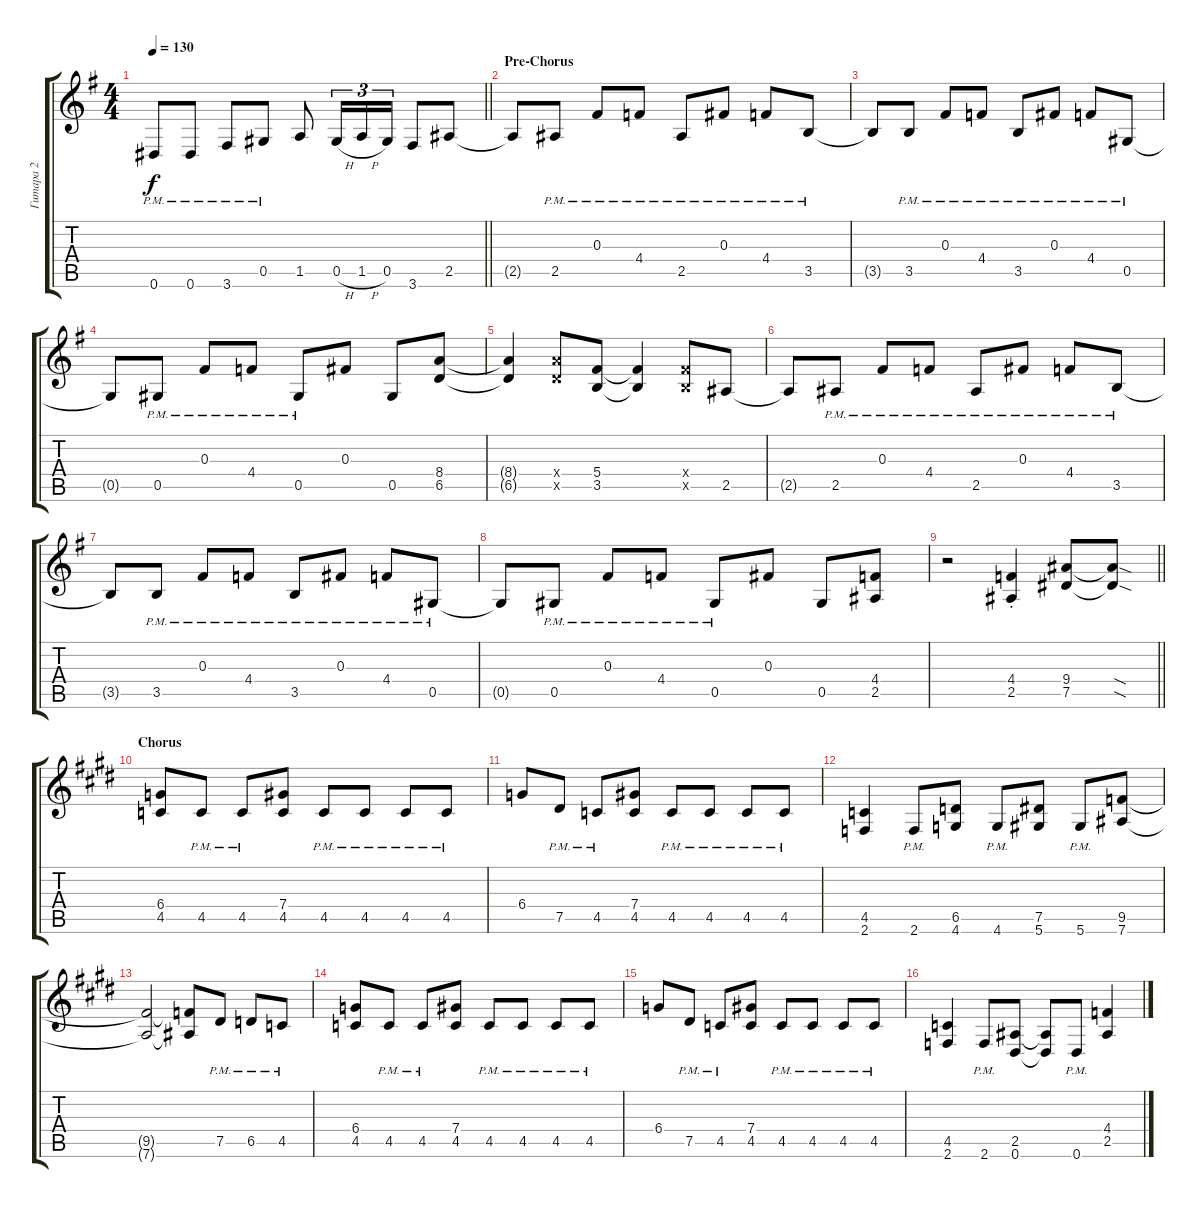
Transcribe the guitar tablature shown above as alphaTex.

\track ("Гитара 2" "Гитара 2") {instrument distortionguitar}
\staff {score tabs}
\tuning (Eb4 Bb3 Gb3 Db3 Ab2 Eb2) {hide}
\ts (4 4)
\tempo 130
\clef g2
\barLineRight lightlight
\ks eminor
0.6{pm}.8{dy f} 0.6{pm}.8 3.6{pm}.8 0.5{pm}.8 1.5.8 0.5{h}.16{tu (3 2)} 1.5{h}.16{tu (3 2)} 0.5.16{tu (3 2)} 3.6.8 2.5.8 |
\section ("" "Pre-Chorus")
2.5{t}.8 2.5{pm}.8 0.3{pm}.8 4.4{pm}.8 2.5{pm}.8 0.3{pm}.8 4.4{pm}.8 3.5{pm}.8 |
3.5{t}.8 3.5{pm}.8 0.3{pm}.8 4.4{pm}.8 3.5{pm}.8 0.3{pm}.8 4.4{pm}.8 0.5{pm}.8 |
0.5{t}.8 0.5{pm}.8 0.3{pm}.8 4.4{pm}.8 0.5{pm}.8 0.3.8 0.5.8 (8.4 6.5).8 |
(8.4{t} 6.5{t}).4 (8.4{x} 6.5{x}).8 (5.4 3.5).8 (5.4{t} 3.5{t}).4 (5.4{x} 3.5{x}).8 2.5.8 |
2.5{t}.8 2.5{pm}.8 0.3{pm}.8 4.4{pm}.8 2.5{pm}.8 0.3{pm}.8 4.4{pm}.8 3.5{pm}.8 |
3.5{t}.8 3.5{pm}.8 0.3{pm}.8 4.4{pm}.8 3.5{pm}.8 0.3{pm}.8 4.4{pm}.8 0.5{pm}.8 |
0.5{t}.8 0.5{pm}.8 0.3{pm}.8 4.4{pm}.8 0.5{pm}.8 0.3.8 0.5.8 (4.4 2.5).8 |
\barLineRight lightlight
r.2 (4.4{st} 2.5{st}).4 (9.4 7.5).8 (9.4{sod t} 7.5{sod t}).8 |
\section ("" "Chorus")
\ks c#minor
(6.4 4.5).8 4.5{pm}.8 4.5{pm}.8 (7.4 4.5).8 4.5{pm}.8 4.5{pm}.8 4.5{pm}.8 4.5{pm}.8 |
6.4.8 7.5{pm}.8 4.5{pm}.8 (7.4 4.5).8 4.5{pm}.8 4.5{pm}.8 4.5{pm}.8 4.5{pm}.8 |
(4.5 2.6).4 2.6{pm}.8 (6.5 4.6).8 4.6{pm}.8 (7.5 5.6).8 5.6{pm}.8 (9.5 7.6).8 |
(9.5{t} 7.6{t}).2 (9.5{t} 7.6{t}).8 7.5{pm}.8 6.5{pm}.8 4.5{pm}.8 |
(6.4 4.5).8 4.5{pm}.8 4.5{pm}.8 (7.4 4.5).8 4.5{pm}.8 4.5{pm}.8 4.5{pm}.8 4.5{pm}.8 |
6.4.8 7.5{pm}.8 4.5{pm}.8 (7.4 4.5).8 4.5{pm}.8 4.5{pm}.8 4.5{pm}.8 4.5{pm}.8 |
(4.5 2.6).4 2.6{pm}.8 (2.5 0.6).8 (2.5{t} 0.6{t}).8 0.6{pm}.8 (4.4 2.5).4
